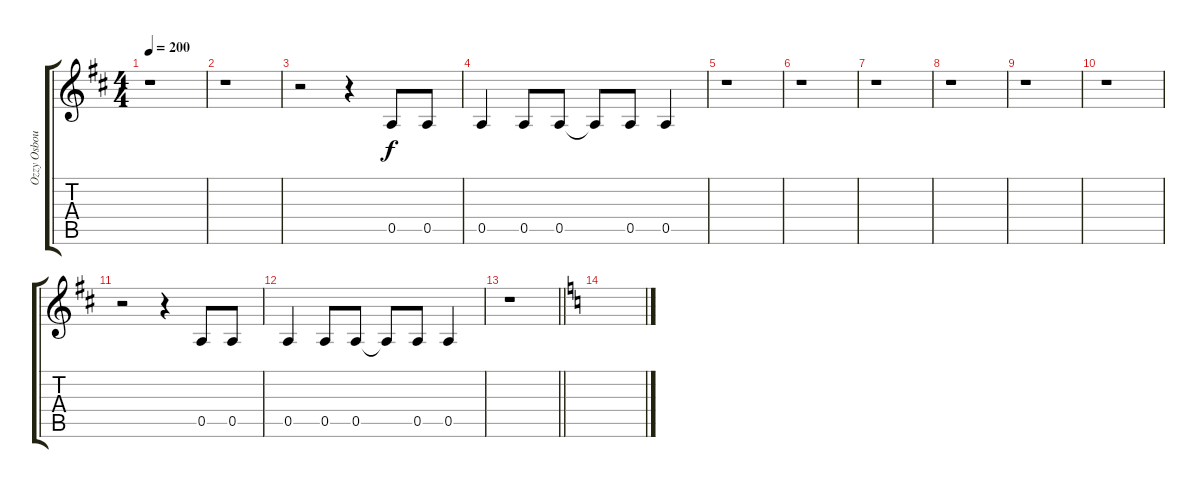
\track ("Ozzy Osbourne" "Ozzy Osbou") {instrument acousticguitarsteel}
\staff {score tabs}
\tuning (E4 B3 G3 D3 A2 E2) {hide}
\ts (4 4)
\tempo 200
\clef g2
\ks d
r.1{dy f} |
r.1 |
r.2 r.4 0.5.8 0.5.8 |
0.5.4 0.5.8 0.5.8 0.5{t}.8 0.5.8 0.5.4 |
r.1 |
r.1 |
r.1 |
r.1 |
r.1 |
r.1 |
r.2 r.4 0.5.8 0.5.8 |
0.5.4 0.5.8 0.5.8 0.5{t}.8 0.5.8 0.5.4 |
\barLineRight lightlight
r.1 |
\ks c
